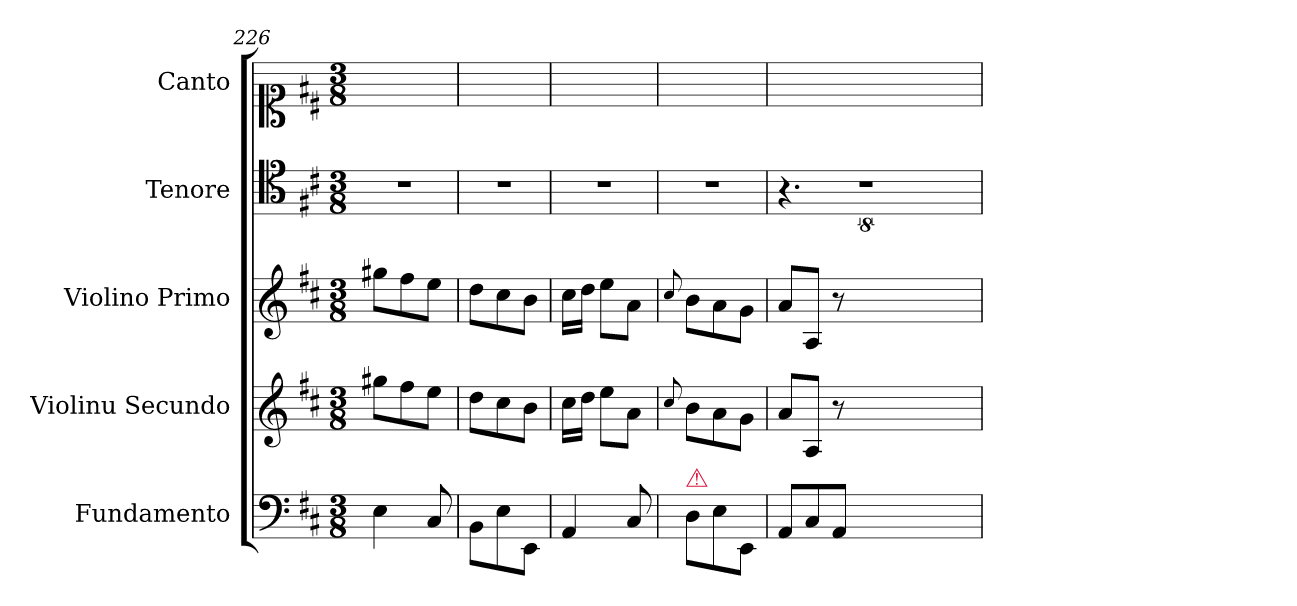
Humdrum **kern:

**kern	**kern	**kern	**kern	**kern
*part5	*part4	*part3	*part2	*part1
*staff5	*staff4	*staff3	*staff2	*staff1
*I"Fundamento	*I"Violinu Secundo	*I"Violino Primo	*I"Tenore	*I"Canto
*	*I'vl 2	*I'vl 1	*I'T	*
*clefF4	*clefG2	*clefG2	*clefC4	*clefC1
*k[f#c#]	*k[f#c#]	*k[f#c#]	*k[f#c#]	*k[f#c#]
*D:	*D:	*D:	*	*D:
*M3/8	*M3/8	*M3/8	*M3/8	*M3/8
=226	=226	=226	=226	=226
4E\	8gg#X\L	8gg#X\L	4.r	4.ryy
.	8ff#\	8ff#\	.	.
8C#/	8ee\J	8ee\J	.	.
=227	=227	=227	=227	=227
8BB\L	8dd\L	8dd\L	4.r	4.ryy
8E\	8cc#\	8cc#\	.	.
8EE/J	8b\J	8b\J	.	.
=228	=228	=228	=228	=228
4AA/	16cc#\LL	16cc#\LL	4.r	4.ryy
.	16dd\JJ	16dd\JJ	.	.
.	8ee\L	8ee\L	.	.
8C#/	8a\J	8a\J	.	.
=229	=229	=229	=229	=229
.	8qqcc#/	8qqcc#/	.	.
!LO:TX:a:color=crimson:t=⚠	!	!	!	!
8D\L	8b\L	8b\L	4.r	4.ryy
8E\	8a\	8a\	.	.
8EE/J	8g\J	8g\J	.	.
=230	=230	=230	=230	=230
8AA/L	8a/L	8a/L	4.r	4.ryy
8C#/	8A/J	8A/J	.	.
8AA/J	8r	8r	.	.
1ryy	1ryy	1ryy	8%9r	1ryy
8ryy	8ryy	8ryy	.	8ryy
=	=	=	=	=
*-	*-	*-	*-	*-
